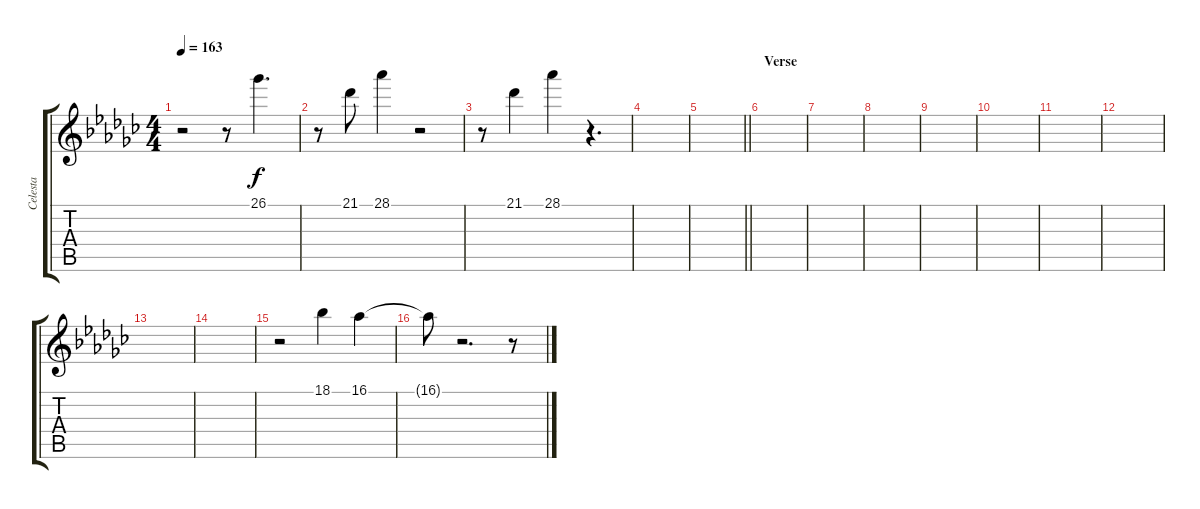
\track ("Celesta" "Celesta") {instrument celesta}
\staff {score tabs}
\tuning (E4 B3 G3 D3 A2 E2) {hide}
\ts (4 4)
\tempo 163
\clef g2
\ks gb
r.2{dy f} r.8 26.1.4{d} |
r.8 21.1.8 28.1.4 r.2 |
r.8 21.1.4 28.1.4 r.4{d} |
|
\barLineRight lightlight
|
\section ("" "Verse")
|
|
|
|
|
|
|
|
|
r.2 18.1.4 16.1.4 |
16.1{t}.8 r.2{d} r.8
